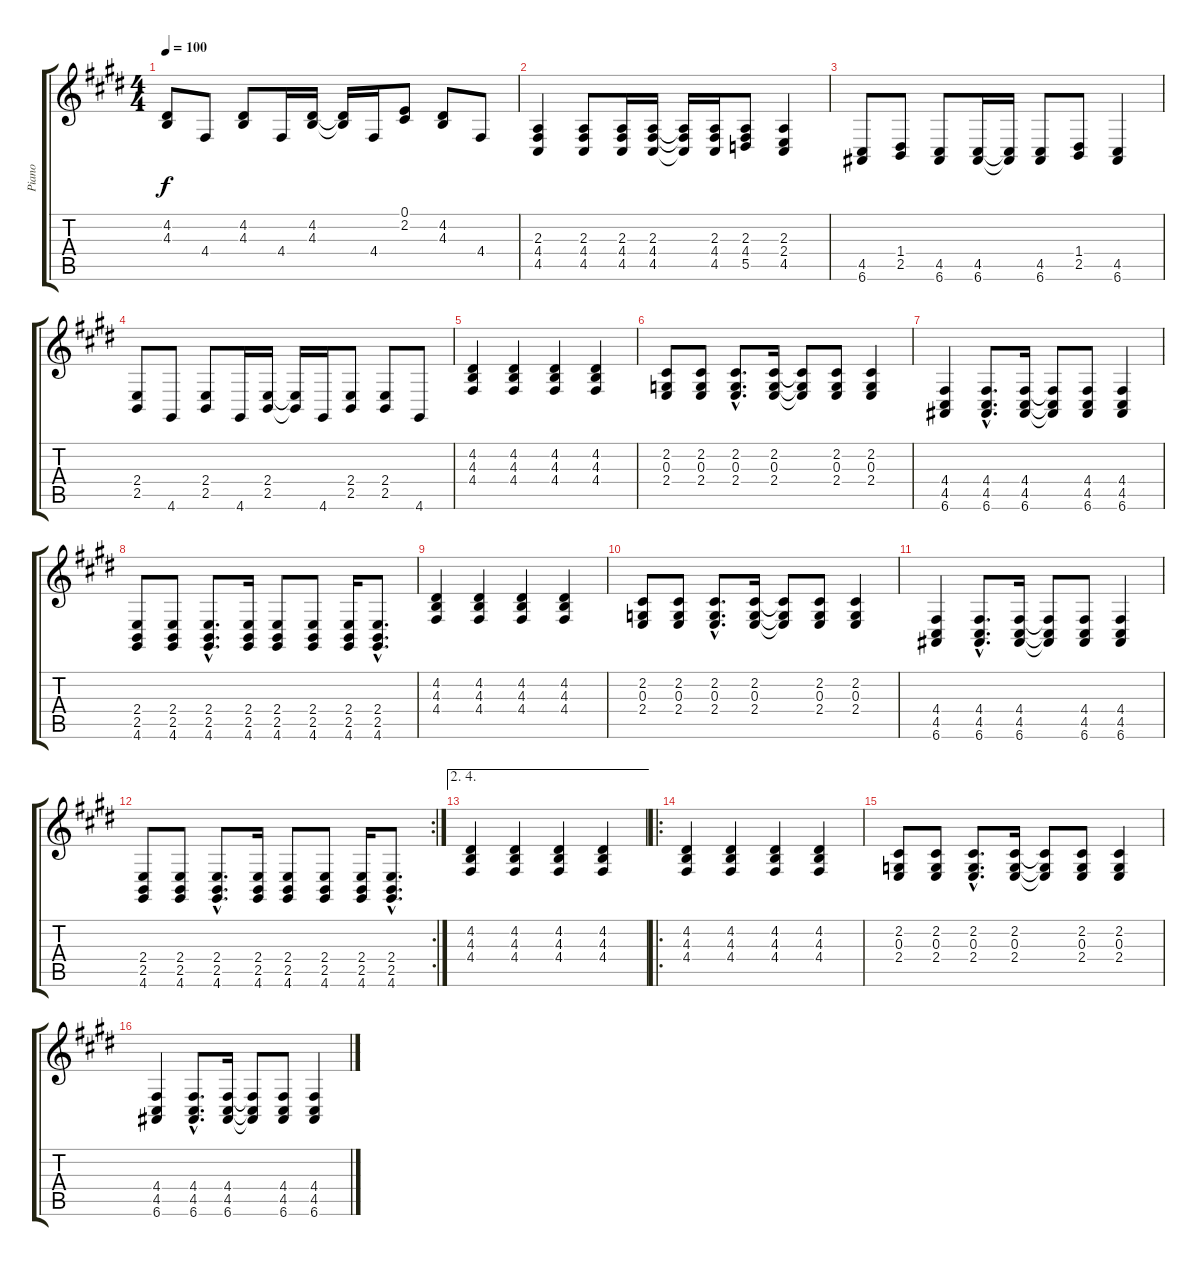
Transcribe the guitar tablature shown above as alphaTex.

\track ("Piano" "Piano") {instrument acousticgrandpiano}
\staff {score tabs}
\tuning (E4 B3 G3 D3 A2 E2) {hide}
\ts (4 4)
\tempo 100
\clef g2
\ks e
(4.2 4.3).8{dy f} 4.4.8 (4.2 4.3).8 4.4.16 (4.2 4.3).16 (4.2{t} 4.3{t}).16 4.4.16 (0.1 2.2).8 (4.2 4.3).8 4.4.8 |
(2.3 4.4 4.5).4 (2.3 4.4 4.5).8 (2.3 4.4 4.5).16 (2.3 4.4 4.5).16 (2.3{t} 4.4{t} 4.5{t}).16 (2.3 4.4 4.5).16 (2.3 4.4 5.5).8 (2.3 2.4 4.5).4 |
(4.5 6.6).8 (1.4 2.5).8 (4.5 6.6).8 (4.5 6.6).16 (4.5{t} 6.6{t}).16 (4.5 6.6).8 (1.4 2.5).8 (4.5 6.6).4 |
(2.4 2.5).8 4.6.8 (2.4 2.5).8 4.6.16 (2.4 2.5).16 (2.4{t} 2.5{t}).16 4.6.16 (2.4 2.5).8 (2.4 2.5).8 4.6.8 |
(4.2 4.3 4.4).4 (4.2 4.3 4.4).4 (4.2 4.3 4.4).4 (4.2 4.3 4.4).4 |
(2.2 0.3 2.4).8 (2.2 0.3 2.4).8 (2.2{hac} 0.3{hac} 2.4{hac}).8{d} (2.2 0.3 2.4).16 (2.2{t} 0.3{t} 2.4{t}).8 (2.2 0.3 2.4).8 (2.2 0.3 2.4).4 |
(4.4 4.5 6.6).4 (4.4{hac} 4.5{hac} 6.6{hac}).8{d} (4.4 4.5 6.6).16 (4.4{t} 4.5{t} 6.6{t}).8 (4.4 4.5 6.6).8 (4.4 4.5 6.6).4 |
(2.4 2.5 4.6).8 (2.4 2.5 4.6).8 (2.4{hac} 2.5{hac} 4.6{hac}).8{d} (2.4 2.5 4.6).16 (2.4 2.5 4.6).8 (2.4 2.5 4.6).8 (2.4 2.5 4.6).16 (2.4{hac} 2.5{hac} 4.6{hac}).8{d} |
(4.2 4.3 4.4).4 (4.2 4.3 4.4).4 (4.2 4.3 4.4).4 (4.2 4.3 4.4).4 |
(2.2 0.3 2.4).8 (2.2 0.3 2.4).8 (2.2{hac} 0.3{hac} 2.4{hac}).8{d} (2.2 0.3 2.4).16 (2.2{t} 0.3{t} 2.4{t}).8 (2.2 0.3 2.4).8 (2.2 0.3 2.4).4 |
(4.4 4.5 6.6).4 (4.4{hac} 4.5{hac} 6.6{hac}).8{d} (4.4 4.5 6.6).16 (4.4{t} 4.5{t} 6.6{t}).8 (4.4 4.5 6.6).8 (4.4 4.5 6.6).4 |
\rc 2
(2.4 2.5 4.6).8 (2.4 2.5 4.6).8 (2.4{hac} 2.5{hac} 4.6{hac}).8{d} (2.4 2.5 4.6).16 (2.4 2.5 4.6).8 (2.4 2.5 4.6).8 (2.4 2.5 4.6).16 (2.4{hac} 2.5{hac} 4.6{hac}).8{d} |
\ae (2 4)
(4.2 4.3 4.4).4 (4.2 4.3 4.4).4 (4.2 4.3 4.4).4 (4.2 4.3 4.4).4 |
\ro
(4.2 4.3 4.4).4 (4.2 4.3 4.4).4 (4.2 4.3 4.4).4 (4.2 4.3 4.4).4 |
(2.2 0.3 2.4).8 (2.2 0.3 2.4).8 (2.2{hac} 0.3{hac} 2.4{hac}).8{d} (2.2 0.3 2.4).16 (2.2{t} 0.3{t} 2.4{t}).8 (2.2 0.3 2.4).8 (2.2 0.3 2.4).4 |
(4.4 4.5 6.6).4 (4.4{hac} 4.5{hac} 6.6{hac}).8{d} (4.4 4.5 6.6).16 (4.4{t} 4.5{t} 6.6{t}).8 (4.4 4.5 6.6).8 (4.4 4.5 6.6).4
